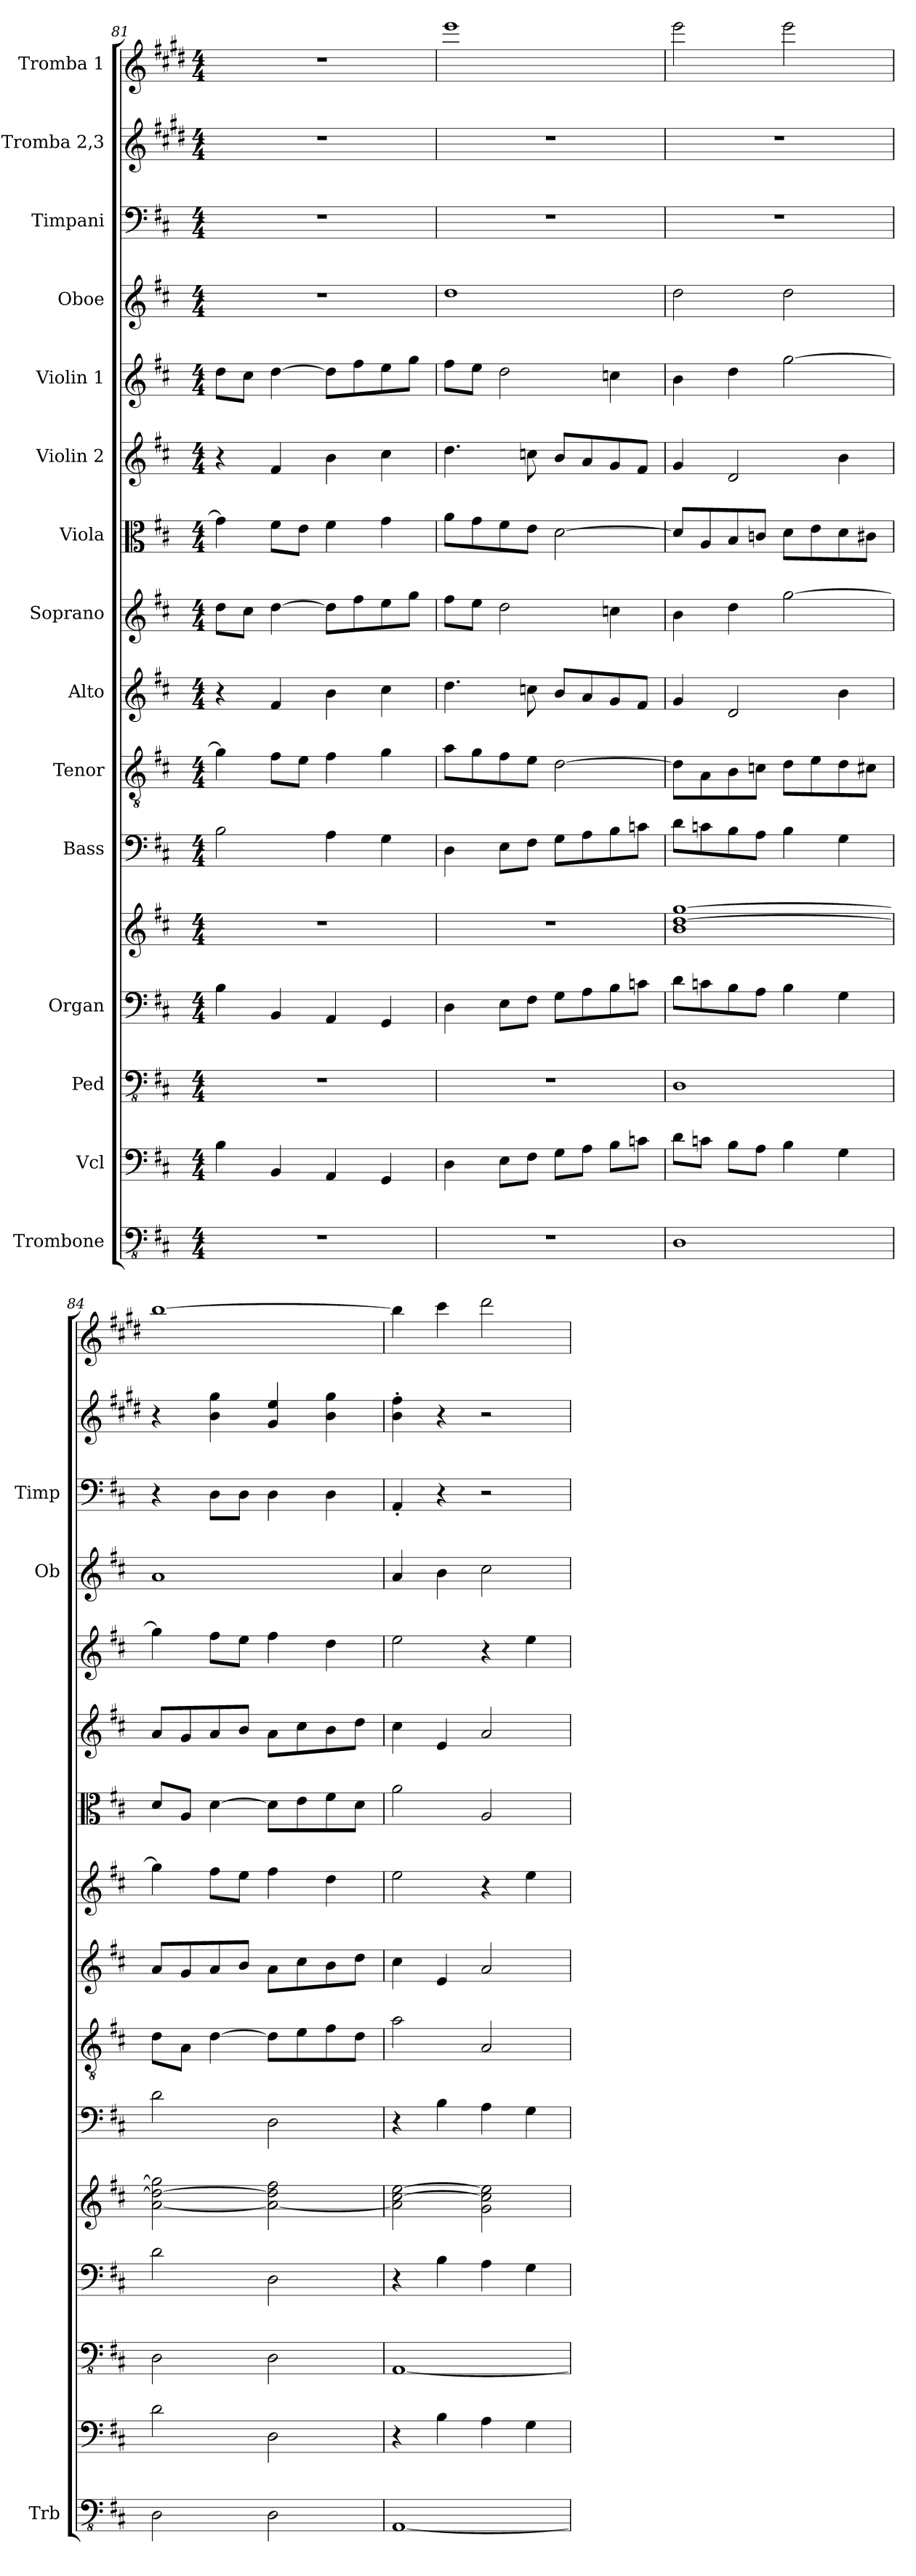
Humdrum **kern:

**kern	**kern	**kern	**kern	**kern	**kern	**kern	**kern	**kern	**kern	**kern	**kern	**kern	**kern	**kern	**kern
*part15	*part14	*part13	*part12	*part12	*part11	*part10	*part9	*part8	*part7	*part6	*part5	*part4	*part3	*part2	*part1
*staff16	*staff15	*staff14	*staff13	*staff12	*staff11	*staff10	*staff9	*staff8	*staff7	*staff6	*staff5	*staff4	*staff3	*staff2	*staff1
*I"Trombone	*I"Vcl	*I"Ped	*I"Organ	*	*I"Bass	*I"Tenor	*I"Alto	*I"Soprano	*I"Viola	*I"Violin 2	*I"Violin 1	*I"Oboe	*I"Timpani	*I"Tromba 2,3	*I"Tromba 1
*I'Trb	*	*	*	*	*	*	*	*	*	*	*	*I'Ob	*I'Timp	*	*
*clefFv4	*clefF4	*clefFv4	*clefF4	*clefG2	*clefF4	*clefGv2	*clefG2	*clefG2	*clefC3	*clefG2	*clefG2	*clefG2	*clefF4	*clefG2	*clefG2
*	*	*	*	*	*	*	*	*	*	*	*	*	*	*ITrd1c2	*ITrd1c2
*k[f#c#]	*k[f#c#]	*k[f#c#]	*k[f#c#]	*k[f#c#]	*k[f#c#]	*k[f#c#]	*k[f#c#]	*k[f#c#]	*k[f#c#]	*k[f#c#]	*k[f#c#]	*k[f#c#]	*k[f#c#]	*k[f#c#]	*k[f#c#]
*M4/4	*M4/4	*M4/4	*M4/4	*M4/4	*M4/4	*M4/4	*M4/4	*M4/4	*M4/4	*M4/4	*M4/4	*M4/4	*M4/4	*M4/4	*M4/4
=81	=81	=81	=81	=81	=81	=81	=81	=81	=81	=81	=81	=81	=81	=81	=81
1r	4B\	1r	4B\	1r	2B\	4g\]	4r	8dd\L	4g\]	4r	8dd\L	1r	1r	1r	1r
.	.	.	.	.	.	.	.	8cc#\J	.	.	8cc#\J	.	.	.	.
.	4BB/	.	4BB/	.	.	8f#\L	4f#/	[4dd\	8f#\L	4f#/	[4dd\	.	.	.	.
.	.	.	.	.	.	8e\J	.	.	8e\J	.	.	.	.	.	.
.	4AA/	.	4AA/	.	4A\	4f#\	4b\	8dd\L]	4f#\	4b\	8dd\L]	.	.	.	.
.	.	.	.	.	.	.	.	8ff#\	.	.	8ff#\	.	.	.	.
.	4GG/	.	4GG/	.	4G\	4g\	4cc#\	8ee\	4g\	4cc#\	8ee\	.	.	.	.
.	.	.	.	.	.	.	.	8gg\J	.	.	8gg\J	.	.	.	.
=82	=82	=82	=82	=82	=82	=82	=82	=82	=82	=82	=82	=82	=82	=82	=82
1r	4D\	1r	4D\	1r	4D\	8a\L	4.dd\	8ff#\L	8a\L	4.dd\	8ff#\L	1dd	1r	1r	1ddd
.	.	.	.	.	.	8g\	.	8ee\J	8g\	.	8ee\J	.	.	.	.
.	8E\L	.	8E\L	.	8E\L	8f#\	.	2dd\	8f#\	.	2dd\	.	.	.	.
.	8F#\J	.	8F#\J	.	8F#\J	8e\J	8ccn\	.	8e\J	8ccn\	.	.	.	.	.
.	8G\L	.	8G\L	.	8G\L	[2d\	8b/L	.	[2d\	8b/L	.	.	.	.	.
.	8A\J	.	8A\	.	8A\	.	8a/	.	.	8a/	.	.	.	.	.
.	8B\L	.	8B\	.	8B\	.	8g/	4ccn\	.	8g/	4ccn\	.	.	.	.
.	8cn\J	.	8cn\J	.	8cn\J	.	8f#/J	.	.	8f#/J	.	.	.	.	.
!!LO:PB:g=z
=83	=83	=83	=83	=83	=83	=83	=83	=83	=83	=83	=83	=83	=83	=83	=83
1DD	8d\L	1DD	8d\L	1b [1dd [1gg	8d\L	8d\L]	4g/	4b\	8d/L]	4g/	4b\	2dd\	1r	1r	2ddd\
.	8cn\J	.	8cn\	.	8cn\	8A\	.	.	8A/	.	.	.	.	.	.
.	8B\L	.	8B\	.	8B\	8B\	2d/	4dd\	8B/	2d/	4dd\	.	.	.	.
.	8A\J	.	8A\J	.	8A\J	8cn\J	.	.	8cn/J	.	.	.	.	.	.
.	4B\	.	4B\	.	4B\	8d\L	.	[2gg\	8d\L	.	[2gg\	2dd\	.	.	2ddd\
.	.	.	.	.	.	8e\	.	.	8e\	.	.	.	.	.	.
.	4G\	.	4G\	.	4G\	8d\	4b\	.	8d\	4b\	.	.	.	.	.
.	.	.	.	.	.	8c#X\J	.	.	8c#X\J	.	.	.	.	.	.
=84	=84	=84	=84	=84	=84	=84	=84	=84	=84	=84	=84	=84	=84	=84	=84
2DD\	2d\	2DD\	2d\	[2a\ 2dd\_ 2gg\]	2d\	8d\L	8a/L	4gg\]	8d/L	8a/L	4gg\]	1a	4r	4r	[1aa
.	.	.	.	.	.	8A\J	8g/	.	8A/J	8g/	.	.	.	.	.
.	.	.	.	.	.	[4d\	8a/	8ff#\L	[4d\	8a/	8ff#\L	.	8D\L	4a\ 4ff#\	.
.	.	.	.	.	.	.	8b/J	8ee\J	.	8b/J	8ee\J	.	8D\J	.	.
2DD\	2D\	2DD\	2D\	2a\_ 2dd\] 2ff#\	2D\	8d\L]	8a\L	4ff#\	8d\L]	8a\L	4ff#\	.	4D\	4f#/ 4dd/	.
.	.	.	.	.	.	8e\	8cc#\	.	8e\	8cc#\	.	.	.	.	.
.	.	.	.	.	.	8f#\	8b\	4dd\	8f#\	8b\	4dd\	.	4D\	4a\ 4ff#\	.
.	.	.	.	.	.	8d\J	8dd\J	.	8d\J	8dd\J	.	.	.	.	.
=85	=85	=85	=85	=85	=85	=85	=85	=85	=85	=85	=85	=85	=85	=85	=85
[1AAA	4r	[1AAA	4r	2a\] [2cc#\ [2ee\	4r	2a\	4cc#\	2ee\	2a\	4cc#\	2ee\	4a/	4AA'/	4a\' 4ee\'	4aa\]
.	4B\	.	4B\	.	4B\	.	4e/	.	.	4e/	.	4b\	4r	4r	4bb\
.	4A\	.	4A\	2g\ 2cc#\] 2ee\]	4A\	2A/	2a/	4r	2A/	2a/	4r	2cc#\	2r	2r	2ccc#\
.	4G\	.	4G\	.	4G\	.	.	4ee\	.	.	4ee\	.	.	.	.
=	=	=	=	=	=	=	=	=	=	=	=	=	=	=	=
*-	*-	*-	*-	*-	*-	*-	*-	*-	*-	*-	*-	*-	*-	*-	*-
